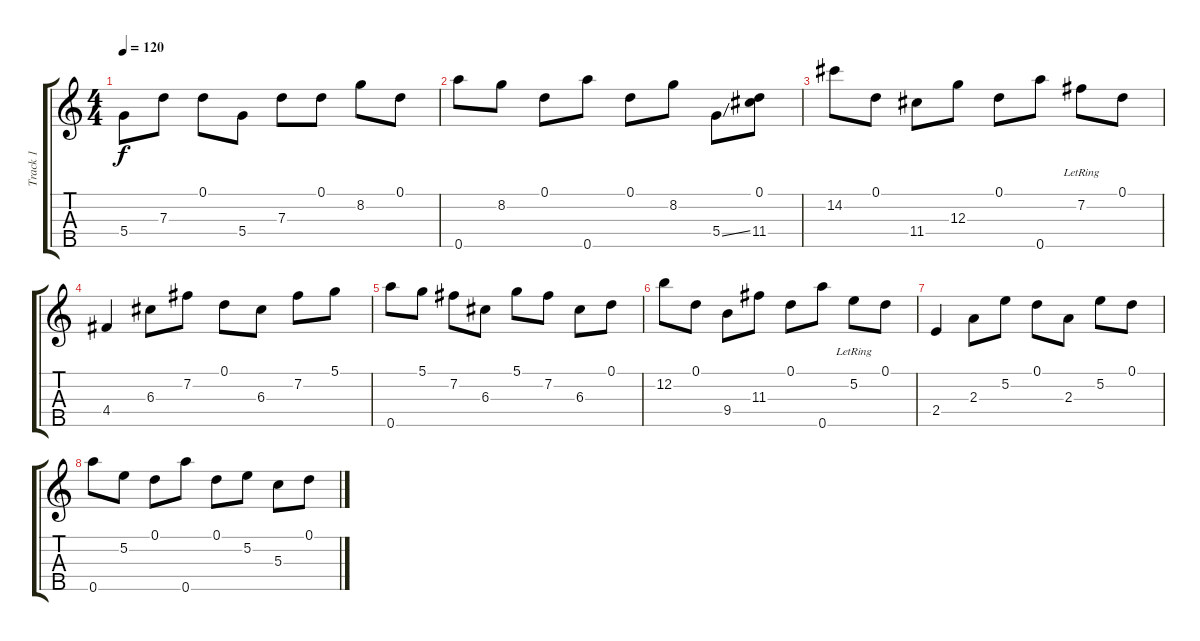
\track ("Track 1" "Track 1") {instrument banjo}
\staff {score tabs}
\tuning (D4 B3 G3 D3 A4) {hide}
\displaytranspose 12
\ts (4 4)
\tempo 120
\clef g2
\ks c
5.4.8{dy f} 7.3.8 0.1.8 5.4.8 7.3.8 0.1.8 8.2.8 0.1.8 |
0.5.8 8.2.8 0.1.8 0.5.8 0.1.8 8.2.8 5.4{ss}.8 (0.1 11.4).8 |
14.2.8 0.1.8 11.4.8 12.3.8 0.1.8 0.5.8 7.2{lr}.8 0.1.8 |
4.4.4 6.3.8 7.2.8 0.1.8 6.3.8 7.2.8 5.1.8 |
0.5.8 5.1.8 7.2.8 6.3.8 5.1.8 7.2.8 6.3.8 0.1.8 |
12.2.8 0.1.8 9.4.8 11.3.8 0.1.8 0.5.8 5.2{lr}.8 0.1.8 |
2.4.4 2.3.8 5.2.8 0.1.8 2.3.8 5.2.8 0.1.8 |
0.5.8 5.2.8 0.1.8 0.5.8 0.1.8 5.2.8 5.3.8 0.1.8
